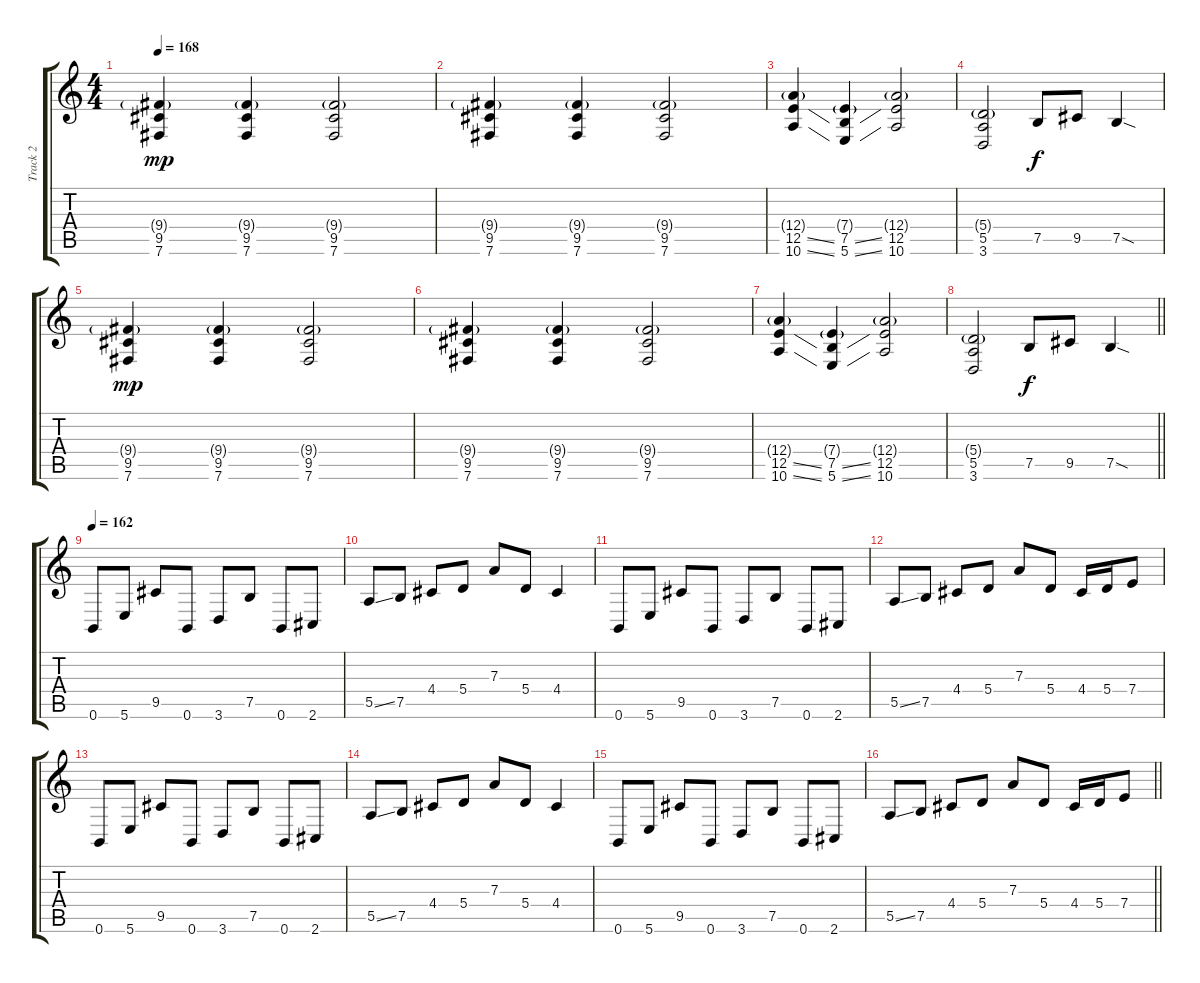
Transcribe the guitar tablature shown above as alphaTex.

\track ("Track 2" "Track 2") {instrument distortionguitar}
\staff {score tabs}
\tuning (B3 Gb3 D3 A2 E2 B1) {hide}
\ts (4 4)
\section ("" "")
\tempo 168
\clef g2
\ks c
(9.4{g} 9.5 7.6).4{dy mp} (9.4{g} 9.5 7.6).4 (9.4{g} 9.5 7.6).2 |
(9.4{g} 9.5 7.6).4 (9.4{g} 9.5 7.6).4 (9.4{g} 9.5 7.6).2 |
(12.4{g} 12.5{ss} 10.6{ss}).4 (7.4{g} 7.5{ss} 5.6{ss}).4 (12.4{g} 12.5 10.6).2 |
(5.4{g} 5.5 3.6).2 7.5.8{dy f} 9.5.8 7.5{sod}.4 |
(9.4{g} 9.5 7.6).4{dy mp} (9.4{g} 9.5 7.6).4 (9.4{g} 9.5 7.6).2 |
(9.4{g} 9.5 7.6).4 (9.4{g} 9.5 7.6).4 (9.4{g} 9.5 7.6).2 |
(12.4{g} 12.5{ss} 10.6{ss}).4 (7.4{g} 7.5{ss} 5.6{ss}).4 (12.4{g} 12.5 10.6).2 |
\barLineRight lightlight
(5.4{g} 5.5 3.6).2 7.5.8{dy f} 9.5.8 7.5{sod}.4 |
\section ("" "")
\tempo 162
0.6.8 5.6.8 9.5.8 0.6.8 3.6.8 7.5.8 0.6.8 2.6.8 |
5.5{ss}.8 7.5.8 4.4.8 5.4.8 7.3.8 5.4.8 4.4.4 |
0.6.8 5.6.8 9.5.8 0.6.8 3.6.8 7.5.8 0.6.8 2.6.8 |
5.5{ss}.8 7.5.8 4.4.8 5.4.8 7.3.8 5.4.8 4.4.16 5.4.16 7.4.8 |
0.6.8 5.6.8 9.5.8 0.6.8 3.6.8 7.5.8 0.6.8 2.6.8 |
5.5{ss}.8 7.5.8 4.4.8 5.4.8 7.3.8 5.4.8 4.4.4 |
0.6.8 5.6.8 9.5.8 0.6.8 3.6.8 7.5.8 0.6.8 2.6.8 |
\barLineRight lightlight
5.5{ss}.8 7.5.8 4.4.8 5.4.8 7.3.8 5.4.8 4.4.16 5.4.16 7.4.8
